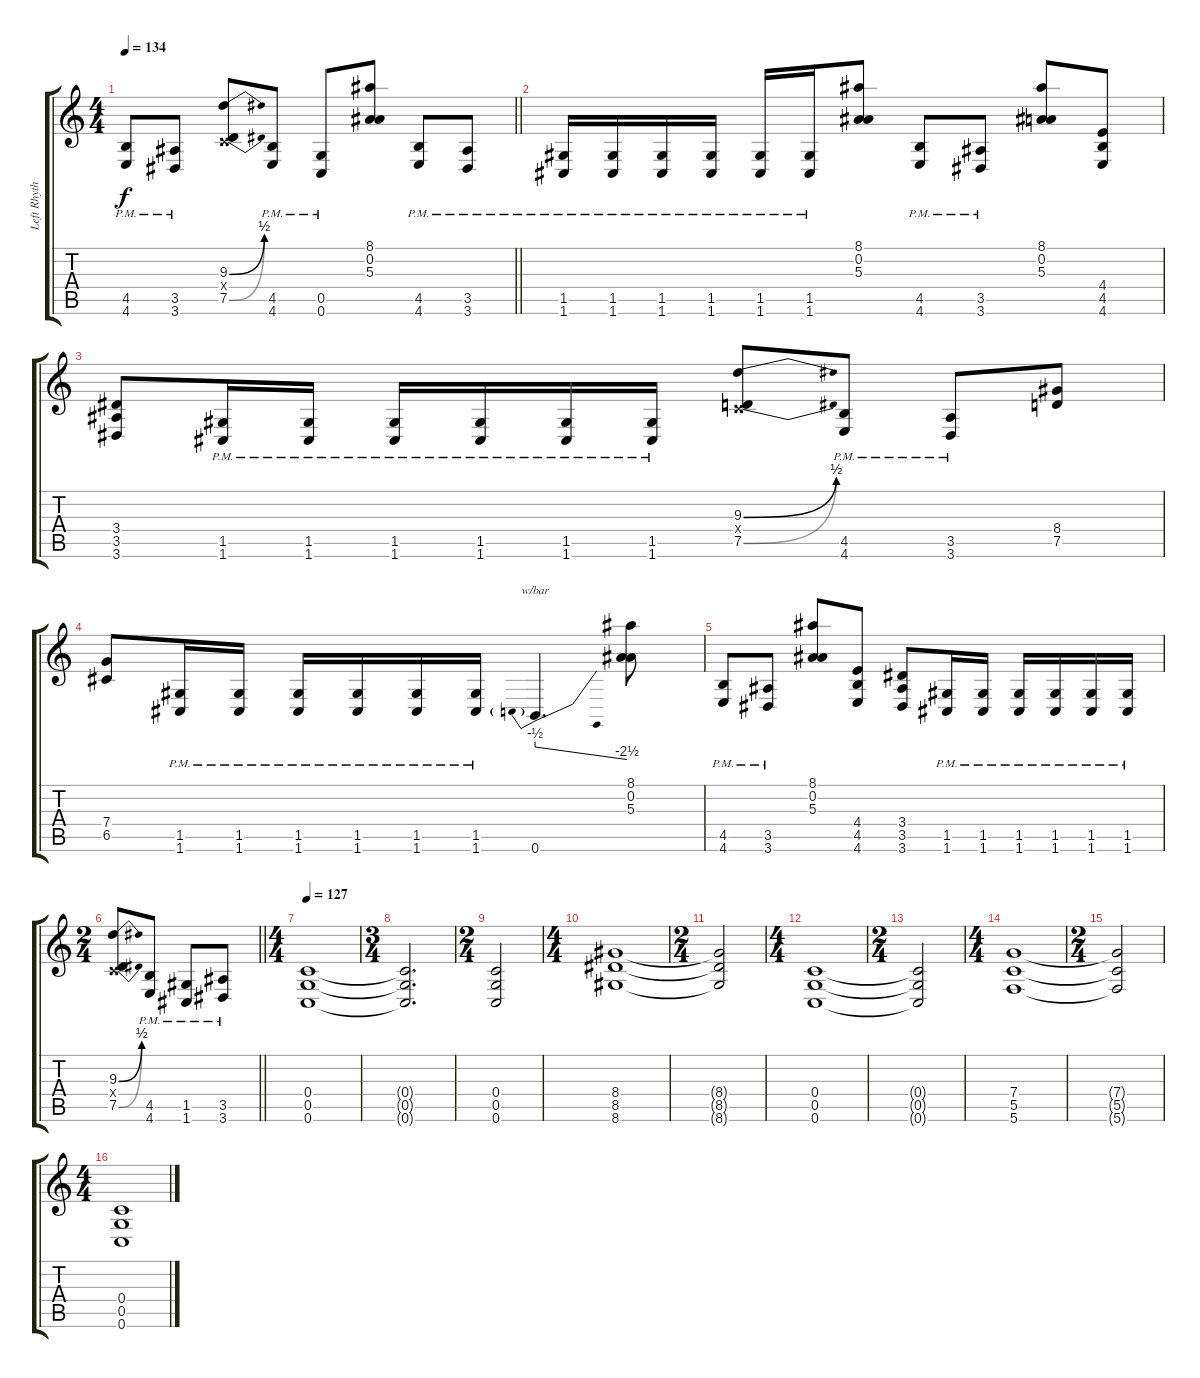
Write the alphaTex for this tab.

\track ("Left Rhythm" "Left Rhyth") {instrument distortionguitar}
\staff {score tabs}
\tuning (D4 A3 F3 C3 G2 C2) {hide}
\ts (4 4)
\tempo 134
\clef g2
\barLineRight lightlight
\ks c
(4.5{pm} 4.6{pm}).8{dy f} (3.5{pm} 3.6{pm}).8 (9.3{be (bend 0 0 60 2)} 0.4{x} 7.5{be (bend 0 0 60 2)}).8 (4.5{pm} 4.6{pm}).8 (0.5{pm} 0.6{pm}).8 (8.1 0.2 5.3).8 (4.5{pm} 4.6{pm}).8 (3.5{pm} 3.6{pm}).8 |
\section ("" "")
(1.5{pm} 1.6{pm}).16 (1.5{pm} 1.6{pm}).16 (1.5{pm} 1.6{pm}).16 (1.5{pm} 1.6{pm}).16 (1.5{pm} 1.6{pm}).16 (1.5{pm} 1.6{pm}).16 (8.1 0.2 5.3).8 (4.5{pm} 4.6{pm}).8 (3.5{pm} 3.6{pm}).8 (8.1 0.2 5.3).8 (4.4 4.5 4.6).8 |
(3.4 3.5 3.6).8 (1.5{pm} 1.6{pm}).16 (1.5{pm} 1.6{pm}).16 (1.5{pm} 1.6{pm}).16 (1.5{pm} 1.6{pm}).16 (1.5{pm} 1.6{pm}).16 (1.5{pm} 1.6{pm}).16 (9.3{be (bend 0 0 60 2)} 0.4{x} 7.5{be (bend 0 0 60 2)}).8 (4.5{pm} 4.6{pm}).8 (3.5{pm} 3.6{pm}).8 (8.4 7.5).8 |
(7.4 6.5).8 (1.5{pm} 1.6{pm}).16 (1.5{pm} 1.6{pm}).16 (1.5{pm} 1.6{pm}).16 (1.5{pm} 1.6{pm}).16 (1.5{pm} 1.6{pm}).16 (1.5{pm} 1.6{pm}).16 0.6.4{d tbe (predivedive default 0 -2 60 -10)} (8.1 0.2 5.3).8 |
(4.5{pm} 4.6{pm}).8 (3.5{pm} 3.6{pm}).8 (8.1 0.2 5.3).8 (4.4 4.5 4.6).8 (3.4 3.5 3.6).8 (1.5{pm} 1.6{pm}).16 (1.5{pm} 1.6{pm}).16 (1.5{pm} 1.6{pm}).16 (1.5{pm} 1.6{pm}).16 (1.5{pm} 1.6{pm}).16 (1.5{pm} 1.6{pm}).16 |
\ts (2 4)
\barLineRight lightlight
(9.3{be (bend 0 0 60 2)} 0.4{x} 7.5{be (bend 0 0 60 2)}).8 (4.5{pm} 4.6{pm}).8 (1.5{pm} 1.6{pm}).8 (3.5{pm} 3.6{pm}).8 |
\ts (4 4)
\section ("" "")
\tempo 127
(0.4 0.5 0.6).1 |
\ts (3 4)
(0.4{t} 0.5{t} 0.6{t}).2{d} |
\ts (2 4)
(0.4 0.5 0.6).2 |
\ts (4 4)
(8.4 8.5 8.6).1 |
\ts (2 4)
(8.4{t} 8.5{t} 8.6{t}).2 |
\ts (4 4)
(0.4 0.5 0.6).1 |
\ts (2 4)
(0.4{t} 0.5{t} 0.6{t}).2 |
\ts (4 4)
(7.4 5.5 5.6).1 |
\ts (2 4)
(7.4{t} 5.5{t} 5.6{t}).2 |
\ts (4 4)
(0.4 0.5 0.6).1
